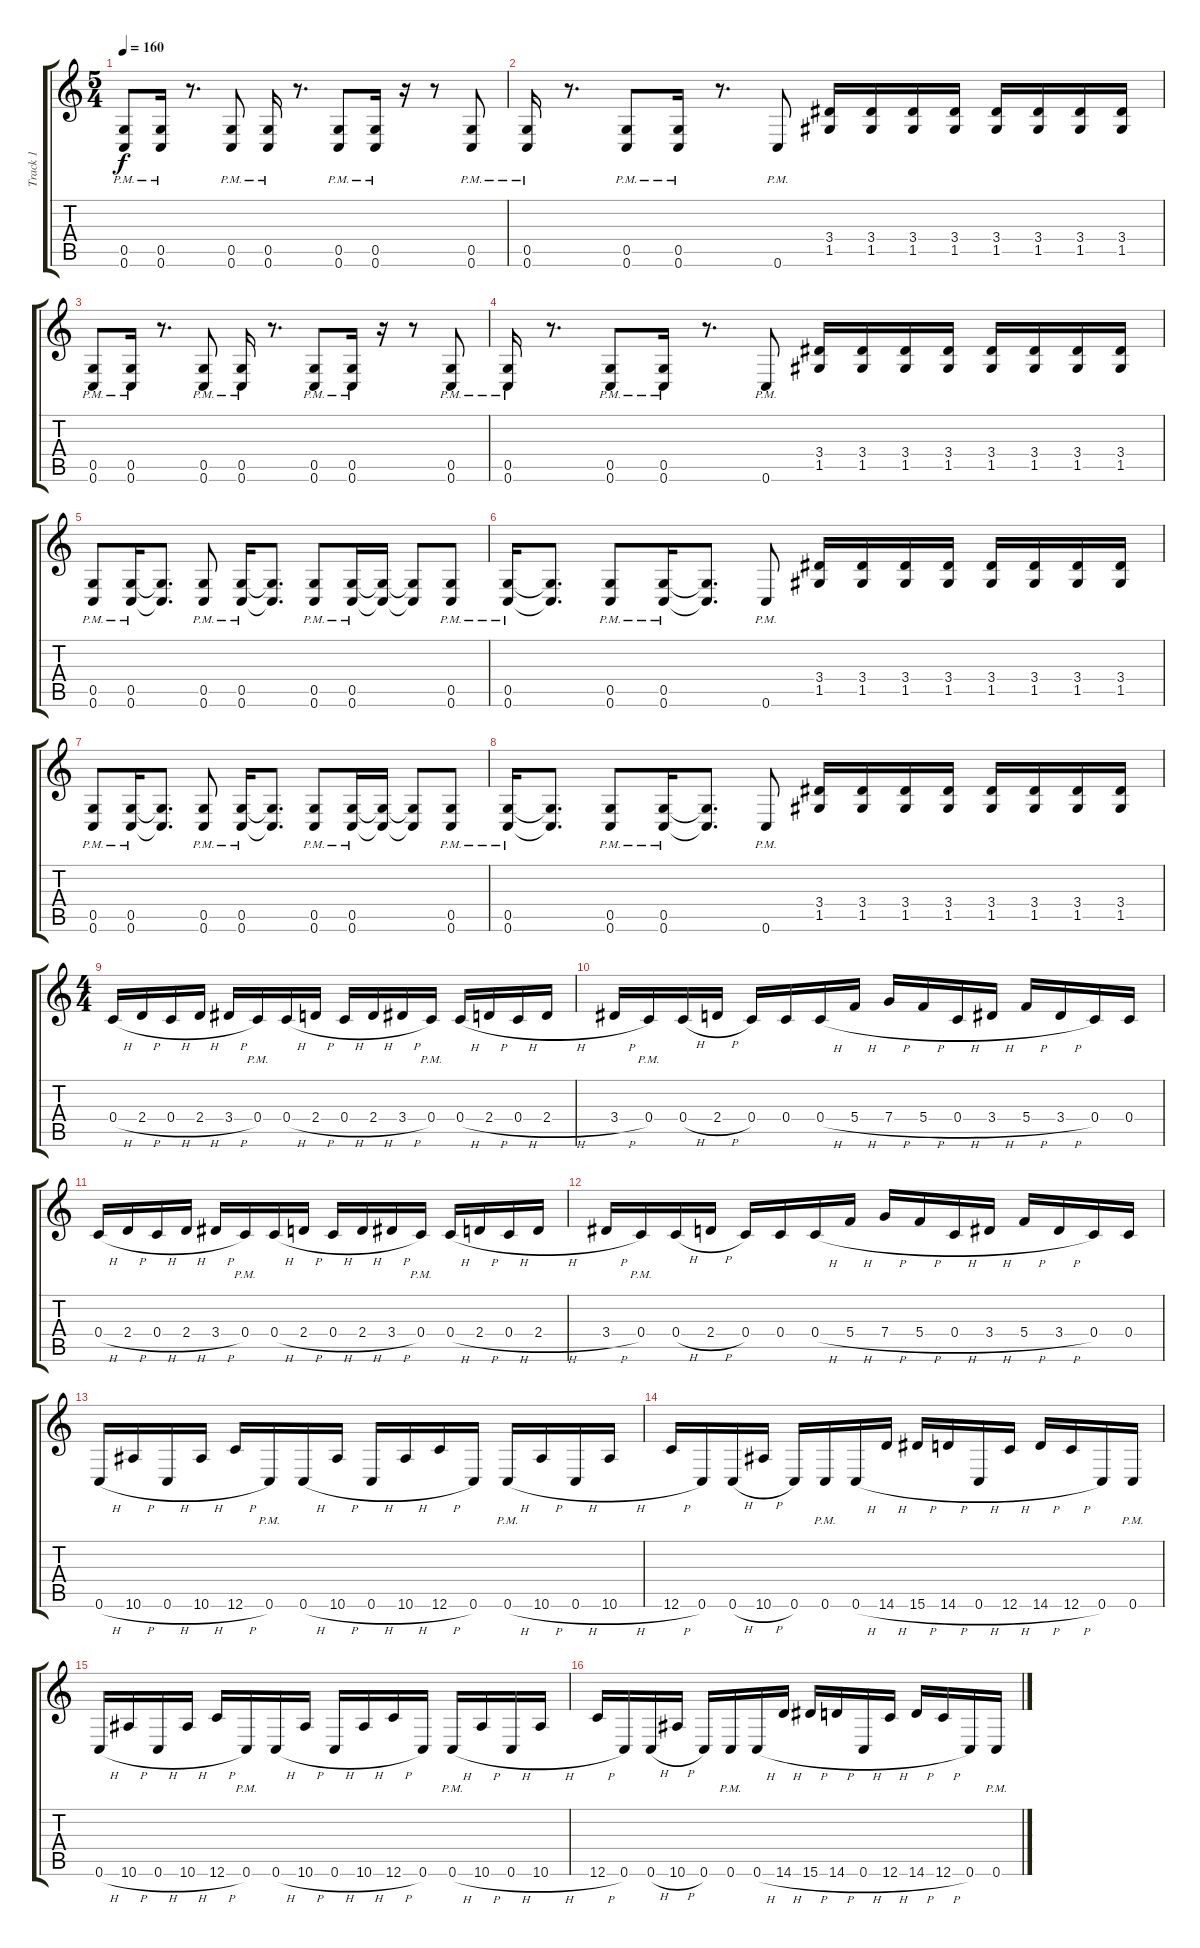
\track ("Track 1" "Track 1") {instrument distortionguitar}
\staff {score tabs}
\tuning (D4 A3 F3 C3 G2 C2) {hide}
\ts (5 4)
\tempo 160
\clef g2
\ks c
(0.5{pm} 0.6{pm}).8{dy f} (0.5{pm} 0.6{pm}).16 r.8{d} (0.5{pm} 0.6{pm}).8 (0.5{pm} 0.6{pm}).16 r.8{d} (0.5{pm} 0.6{pm}).8 (0.5{pm} 0.6{pm}).16 r.16 r.8 (0.5{pm} 0.6{pm}).8 |
(0.5{pm} 0.6{pm}).16 r.8{d} (0.5{pm} 0.6{pm}).8 (0.5{pm} 0.6{pm}).16 r.8{d} 0.6{pm}.8 (3.4 1.5).16 (3.4 1.5).16 (3.4 1.5).16 (3.4 1.5).16 (3.4 1.5).16 (3.4 1.5).16 (3.4 1.5).16 (3.4 1.5).16 |
(0.5{pm} 0.6{pm}).8 (0.5{pm} 0.6{pm}).16 r.8{d} (0.5{pm} 0.6{pm}).8 (0.5{pm} 0.6{pm}).16 r.8{d} (0.5{pm} 0.6{pm}).8 (0.5{pm} 0.6{pm}).16 r.16 r.8 (0.5{pm} 0.6{pm}).8 |
(0.5{pm} 0.6{pm}).16 r.8{d} (0.5{pm} 0.6{pm}).8 (0.5{pm} 0.6{pm}).16 r.8{d} 0.6{pm}.8 (3.4 1.5).16 (3.4 1.5).16 (3.4 1.5).16 (3.4 1.5).16 (3.4 1.5).16 (3.4 1.5).16 (3.4 1.5).16 (3.4 1.5).16 |
(0.5{pm} 0.6{pm}).8 (0.5{pm} 0.6{pm}).16 (0.5{t} 0.6{t}).8{d} (0.5{pm} 0.6{pm}).8 (0.5{pm} 0.6{pm}).16 (0.5{t} 0.6{t}).8{d} (0.5{pm} 0.6{pm}).8 (0.5{pm} 0.6{pm}).16 (0.5{t} 0.6{t}).16 (0.5{t} 0.6{t}).8 (0.5{pm} 0.6{pm}).8 |
(0.5{pm} 0.6{pm}).16 (0.5{t} 0.6{t}).8{d} (0.5{pm} 0.6{pm}).8 (0.5{pm} 0.6{pm}).16 (0.5{t} 0.6{t}).8{d} 0.6{pm}.8 (3.4 1.5).16 (3.4 1.5).16 (3.4 1.5).16 (3.4 1.5).16 (3.4 1.5).16 (3.4 1.5).16 (3.4 1.5).16 (3.4 1.5).16 |
(0.5{pm} 0.6{pm}).8 (0.5{pm} 0.6{pm}).16 (0.5{t} 0.6{t}).8{d} (0.5{pm} 0.6{pm}).8 (0.5{pm} 0.6{pm}).16 (0.5{t} 0.6{t}).8{d} (0.5{pm} 0.6{pm}).8 (0.5{pm} 0.6{pm}).16 (0.5{t} 0.6{t}).16 (0.5{t} 0.6{t}).8 (0.5{pm} 0.6{pm}).8 |
(0.5{pm} 0.6{pm}).16 (0.5{t} 0.6{t}).8{d} (0.5{pm} 0.6{pm}).8 (0.5{pm} 0.6{pm}).16 (0.5{t} 0.6{t}).8{d} 0.6{pm}.8 (3.4 1.5).16 (3.4 1.5).16 (3.4 1.5).16 (3.4 1.5).16 (3.4 1.5).16 (3.4 1.5).16 (3.4 1.5).16 (3.4 1.5).16 |
\ts (4 4)
0.4{h}.16 2.4{h}.16 0.4{h}.16 2.4{h}.16 3.4{h}.16 0.4{pm}.16 0.4{h}.16 2.4{h}.16 0.4{h}.16 2.4{h}.16 3.4{h}.16 0.4{pm}.16 0.4{h}.16 2.4{h}.16 0.4{h}.16 2.4{h}.16 |
3.4{h}.16 0.4{pm}.16 0.4{h}.16 2.4{h}.16 0.4.16 0.4.16 0.4{h}.16 5.4{h}.16 7.4{h}.16 5.4{h}.16 0.4{h}.16 3.4{h}.16 5.4{h}.16 3.4{h}.16 0.4.16 0.4.16 |
0.4{h}.16 2.4{h}.16 0.4{h}.16 2.4{h}.16 3.4{h}.16 0.4{pm}.16 0.4{h}.16 2.4{h}.16 0.4{h}.16 2.4{h}.16 3.4{h}.16 0.4{pm}.16 0.4{h}.16 2.4{h}.16 0.4{h}.16 2.4{h}.16 |
3.4{h}.16 0.4{pm}.16 0.4{h}.16 2.4{h}.16 0.4.16 0.4.16 0.4{h}.16 5.4{h}.16 7.4{h}.16 5.4{h}.16 0.4{h}.16 3.4{h}.16 5.4{h}.16 3.4{h}.16 0.4.16 0.4.16 |
0.6{h}.16 10.6{h}.16 0.6{h}.16 10.6{h}.16 12.6{h}.16 0.6{pm}.16 0.6{h}.16 10.6{h}.16 0.6{h}.16 10.6{h}.16 12.6{h}.16 0.6.16 0.6{h pm}.16 10.6{h}.16 0.6{h}.16 10.6{h}.16 |
12.6{h}.16 0.6.16 0.6{h}.16 10.6{h}.16 0.6.16 0.6{pm}.16 0.6{h}.16 14.6{h}.16 15.6{h}.16 14.6{h}.16 0.6{h}.16 12.6{h}.16 14.6{h}.16 12.6{h}.16 0.6.16 0.6{pm}.16 |
0.6{h}.16 10.6{h}.16 0.6{h}.16 10.6{h}.16 12.6{h}.16 0.6{pm}.16 0.6{h}.16 10.6{h}.16 0.6{h}.16 10.6{h}.16 12.6{h}.16 0.6.16 0.6{h pm}.16 10.6{h}.16 0.6{h}.16 10.6{h}.16 |
12.6{h}.16 0.6.16 0.6{h}.16 10.6{h}.16 0.6.16 0.6{pm}.16 0.6{h}.16 14.6{h}.16 15.6{h}.16 14.6{h}.16 0.6{h}.16 12.6{h}.16 14.6{h}.16 12.6{h}.16 0.6.16 0.6{pm}.16
